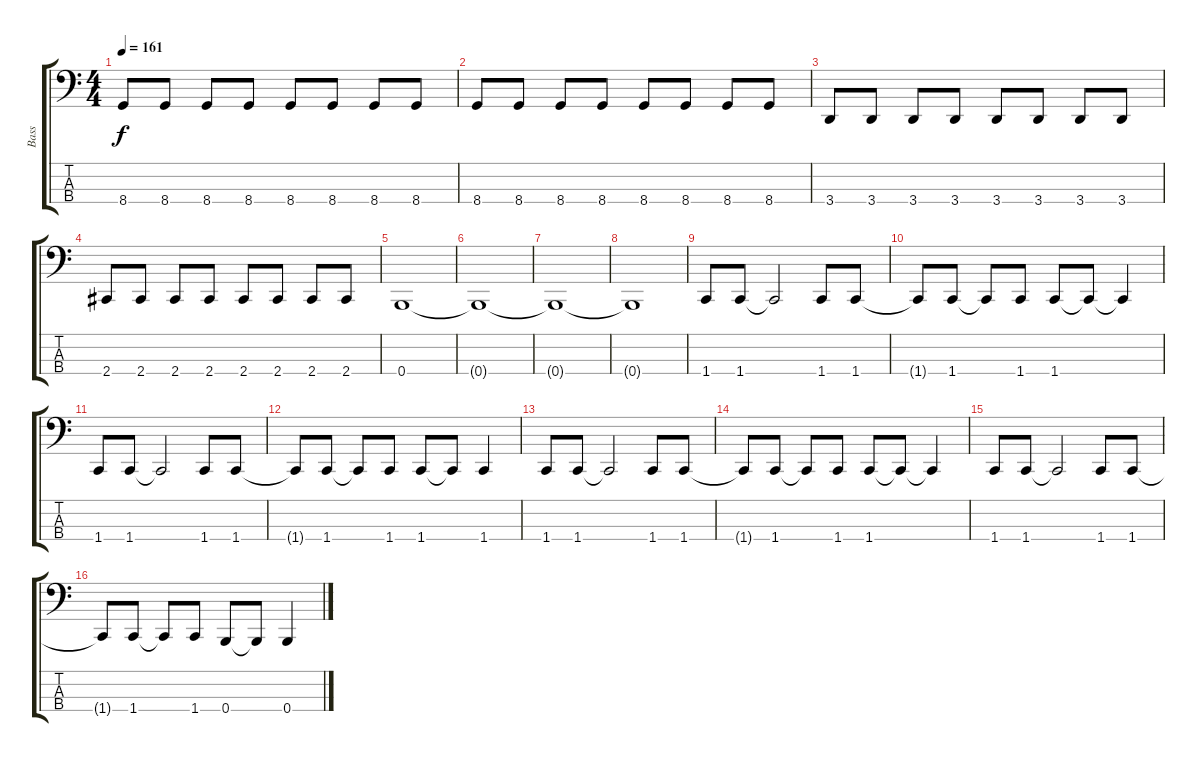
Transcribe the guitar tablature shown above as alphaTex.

\track ("Bass" "Bass") {instrument electricbasspick}
\staff {score tabs}
\tuning (E2 B1 Gb1 B0) {hide}
\ts (4 4)
\tempo 161
\clef f4
\ks c
8.4.8{dy f} 8.4.8 8.4.8 8.4.8 8.4.8 8.4.8 8.4.8 8.4.8 |
8.4.8 8.4.8 8.4.8 8.4.8 8.4.8 8.4.8 8.4.8 8.4.8 |
3.4.8 3.4.8 3.4.8 3.4.8 3.4.8 3.4.8 3.4.8 3.4.8 |
2.4.8 2.4.8 2.4.8 2.4.8 2.4.8 2.4.8 2.4.8 2.4.8 |
0.4.1 |
0.4{t}.1 |
0.4{t}.1 |
0.4{t}.1 |
1.4.8 1.4.8 1.4{t}.2 1.4.8 1.4.8 |
1.4{t}.8 1.4.8 1.4{t}.8 1.4.8 1.4.8 1.4{t}.8 1.4{t}.4 |
1.4.8 1.4.8 1.4{t}.2 1.4.8 1.4.8 |
1.4{t}.8 1.4.8 1.4{t}.8 1.4.8 1.4.8 1.4{t}.8 1.4.4 |
1.4.8 1.4.8 1.4{t}.2 1.4.8 1.4.8 |
1.4{t}.8 1.4.8 1.4{t}.8 1.4.8 1.4.8 1.4{t}.8 1.4{t}.4 |
1.4.8 1.4.8 1.4{t}.2 1.4.8 1.4.8 |
1.4{t}.8 1.4.8 1.4{t}.8 1.4.8 0.4.8 0.4{t}.8 0.4.4
